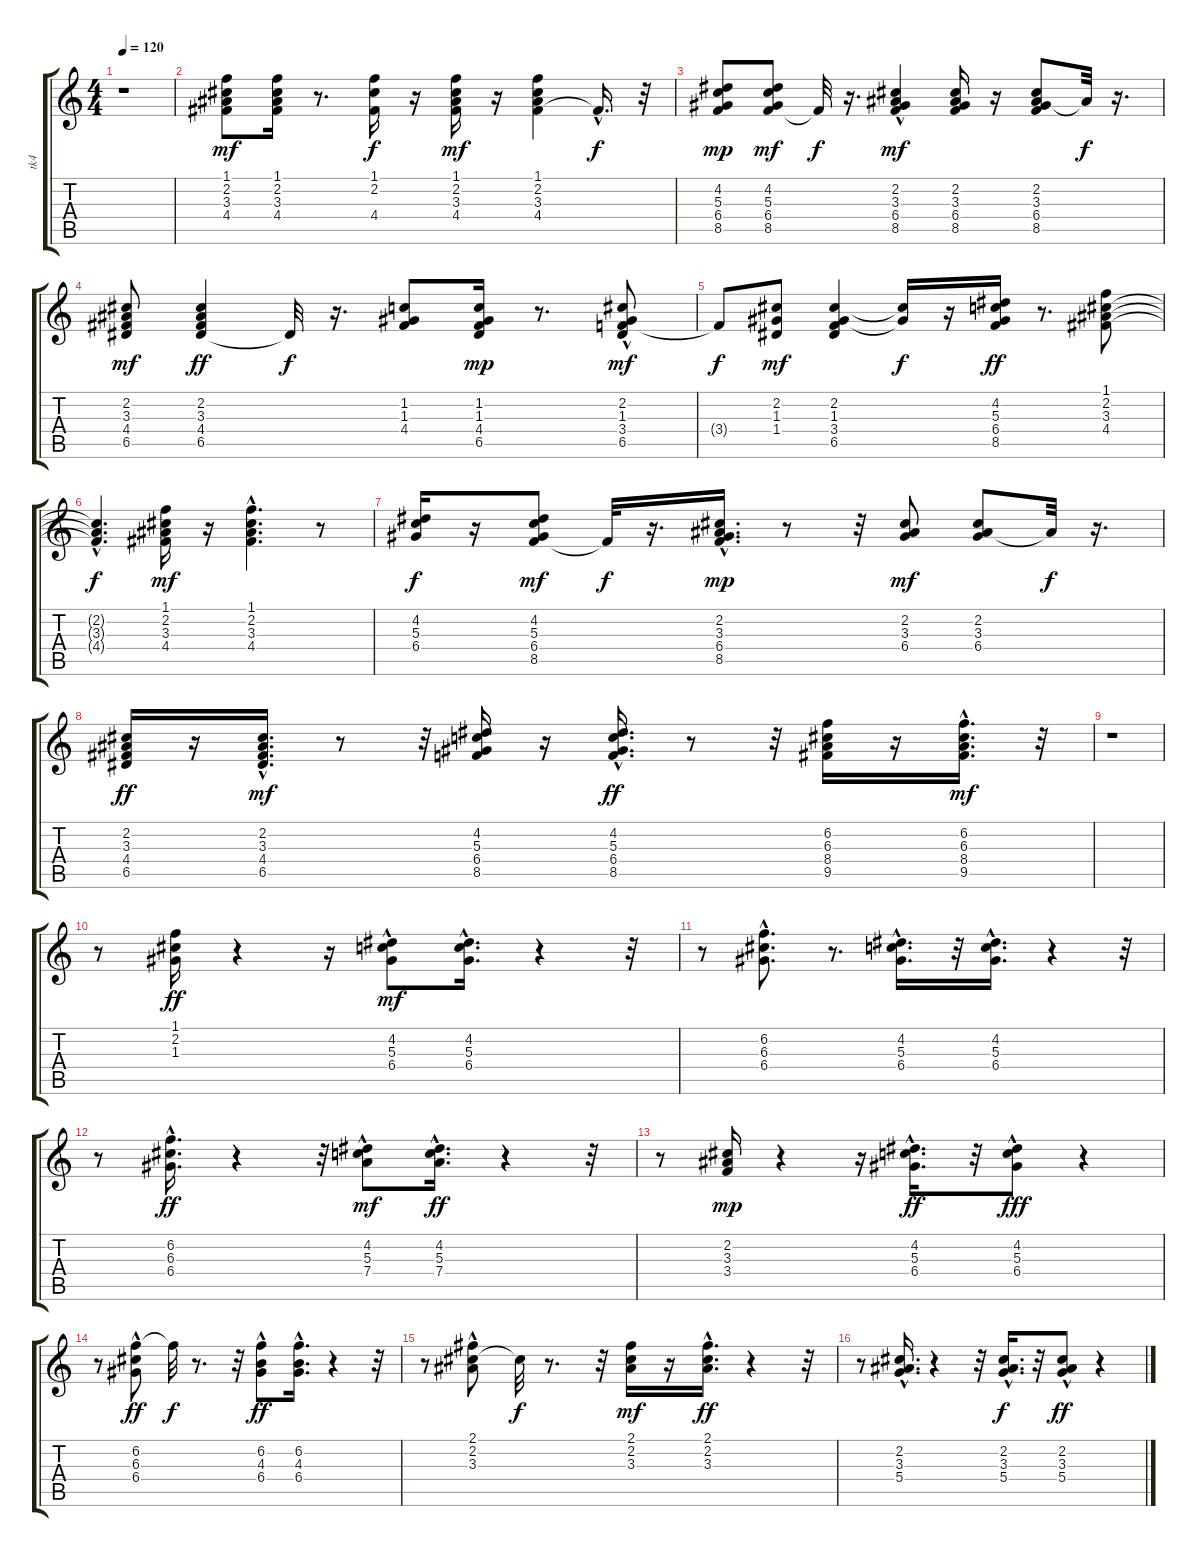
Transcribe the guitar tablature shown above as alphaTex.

\track ("tk4" "tk4") {instrument acousticguitarnylon}
\staff {score tabs}
\tuning (E4 B3 G3 D3 A2 E2) {hide}
\ts (4 4)
\tempo 120
\clef g2
\ks c
r.1{dy mf instrument acousticguitarnylon} |
(1.1 2.2 3.3 4.4).8{balance 13} (1.1 2.2 3.3 4.4).16 r.8{d} (1.1 2.2 4.4).16{dy f} r.16 (1.1 2.2 3.3 4.4).16{dy mf} r.16 (1.1 2.2 3.3 4.4).4 4.4{hac t}.16{d dy f} r.32 |
(4.2 5.3 6.4 8.5).8{dy mp} (4.2 5.3 6.4 8.5).8{dy mf} 8.5{t}.32{dy f} r.16{d} (2.2{hac} 3.3 6.4{hac} 8.5).4{dy mf} (2.2 3.3 6.4 8.5).16 r.16 (2.2 3.3 6.4 8.5).8 3.3{t}.32{dy f} r.16{d} |
(2.2 3.3 4.4 6.5).8{dy mf} (2.2 3.3 4.4 6.5).4{dy ff} 6.5{t}.32{dy f} r.16{d} (1.2 1.3 4.4).8 (1.2 1.3 4.4 6.5).16{dy mp} r.8{d} (2.2 1.3{hac} 3.4 6.5{hac}).8{dy mf} |
3.4{t}.8{dy f} (2.2 1.3 1.4).8{dy mf} (2.2 1.3 3.4 6.5).4 (2.2{t} 1.3{t}).16{dy f} r.16 (4.2 5.3 6.4 8.5).16{dy ff} r.8{d} (1.1 2.2 3.3 4.4).8 |
(2.2{t} 3.3{hac t} 4.4{hac t}).4{d dy f} (1.1 2.2 3.3 4.4).16{dy mf} r.16 (1.1 2.2{hac} 3.3 4.4{hac}).4{d} r.8 |
(4.2 5.3 6.4).16{dy f} r.16 (4.2 5.3 6.4 8.5).8{dy mf} 8.5{t}.32{dy f} r.16{d} (2.2{hac} 3.3{hac} 6.4{hac} 8.5).16{d dy mp} r.8 r.32 (2.2 3.3 6.4).8{dy mf} (2.2 3.3 6.4).8 3.3{t}.32{dy f} r.16{d} |
(2.2 3.3 4.4 6.5).16{dy ff} r.16 (2.2 3.3 4.4 6.5{hac}).16{d dy mf} r.8 r.32 (4.2 5.3 6.4 8.5).16 r.16 (4.2{hac} 5.3 6.4 8.5).16{d dy ff} r.8 r.32 (6.2 6.3 8.4 9.5).16 r.16 (6.2{hac} 6.3{hac} 8.4{hac} 9.5{hac}).16{d dy mf} r.32 |
r.1 |
r.8 (1.1 2.2 1.3).16{dy ff} r.4 r.16 (4.2 5.3{hac} 6.4{hac}).8{dy mf} (4.2{hac} 5.3{hac} 6.4{hac}).16{d} r.4 r.32 |
r.8 (6.2{hac} 6.3{hac} 6.4{hac}).8{d} r.8{d} (4.2{hac} 5.3 6.4{hac}).16{d} r.32 (4.2{hac} 5.3{hac} 6.4{hac}).16{d} r.4 r.32 |
r.8 (6.2{hac} 6.3{hac} 6.4{hac}).16{d dy ff} r.4 r.32 (4.2 5.3{hac} 7.4{hac}).8{dy mf} (4.2{hac} 5.3{hac} 7.4{hac}).16{d dy ff} r.4 r.32 |
r.8 (2.2 3.3 3.4).16{dy mp} r.4 r.16 (4.2{hac} 5.3 6.4).16{d dy ff} r.32 (4.2 5.3{hac} 6.4).8{dy fff} r.4 |
r.8 (6.2 6.3 6.4{hac}).8{dy ff} 6.2{t}.32{dy f} r.8{d} r.32 (6.2 4.3{hac} 6.4{hac}).8{dy ff} (6.2{hac} 4.3{hac} 6.4{hac}).16{d} r.4 r.32 |
r.8 (2.1{hac} 2.2 3.3{hac}).8 2.2{t}.32{dy f} r.8{d} r.32 (2.1 2.2 3.3).16{dy mf} r.16 (2.1{hac} 2.2 3.3{hac}).16{d dy ff} r.4 r.32 |
r.8 (2.2{hac} 3.3{hac} 5.4{hac}).16{d} r.4 r.32 (2.2 3.3{hac} 5.4).16{d dy f} r.32 (2.2 3.3{hac} 5.4{hac}).8{dy ff} r.4
